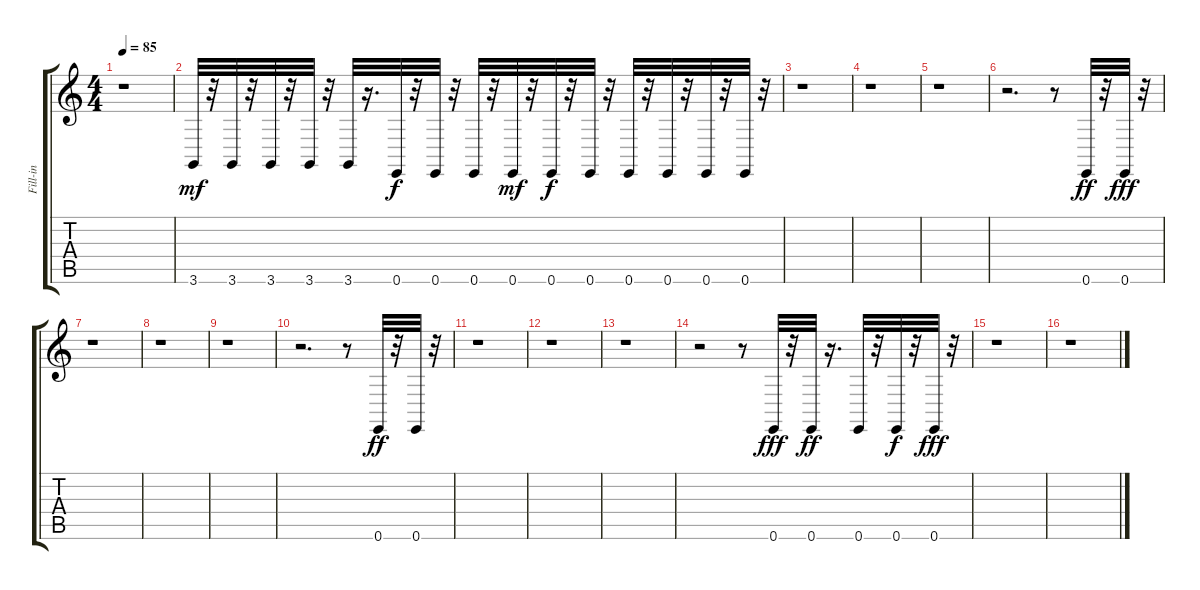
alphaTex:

\track ("Fill-in             " "Fill-in   ") {instrument acousticgrandpiano}
\staff {score tabs}
\tuning (E4 B3 G3 D3 A2 E2) {hide}
\ts (4 4)
\tempo 85
\clef g2
\ks c
r.1{dy ff} |
3.6.32{dy mf} r.32 3.6.32 r.32 3.6.32 r.32 3.6.32 r.32 3.6.32 r.16{d} 0.6.32{dy f} r.32 0.6.32 r.32 0.6.32 r.32 0.6.32{dy mf} r.32 0.6.32{dy f} r.32 0.6.32 r.32 0.6.32 r.32 0.6.32 r.32 0.6.32 r.32 0.6.32 r.32 |
r.1 |
r.1 |
r.1 |
r.2{d} r.8 0.6.32{dy ff} r.32 0.6.32{dy fff} r.32 |
r.1 |
r.1 |
r.1 |
r.2{d} r.8 0.6.32{dy ff} r.32 0.6.32 r.32 |
r.1 |
r.1 |
r.1 |
r.2 r.8 0.6.32{dy fff} r.32 0.6.32{dy ff} r.16{d} 0.6.32 r.32 0.6.32{dy f} r.32 0.6.32{dy fff} r.32 |
r.1 |
r.1
